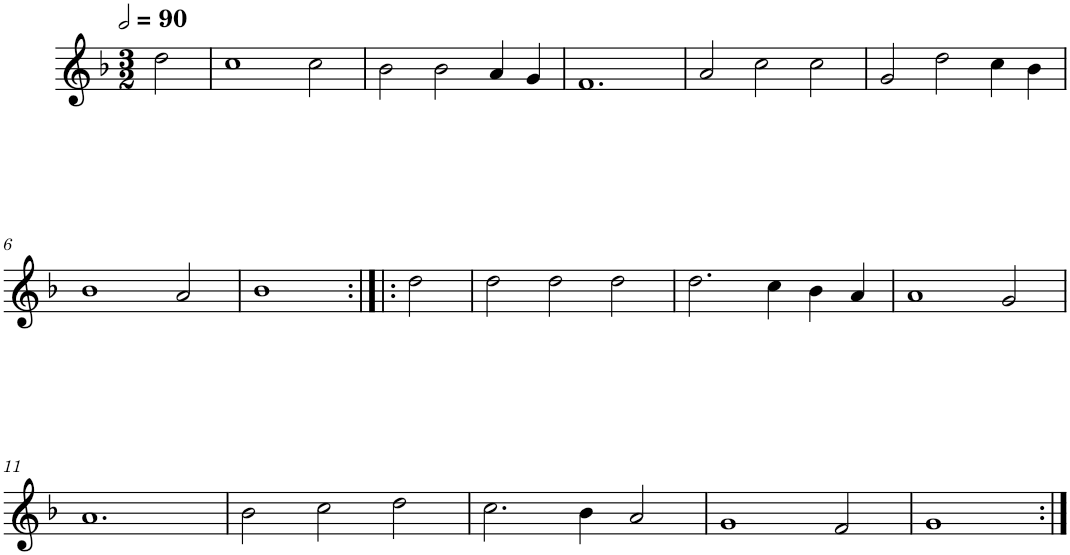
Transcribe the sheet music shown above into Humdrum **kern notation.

**kern
*part1
*staff1
*I"Quatre parties
*clefG2
*k[b-]
*M3/2
*MM180
=
2dd\
=1
1cc
2cc\
=2
2b-\
2b-\
4a/
4g/
=3
1.f
=4
2a/
2cc\
2cc\
=5
2g/
2dd\
4cc\
4b-\
!!LO:LB:g=z
=6
1b-
2a/
=7
1b-
2dd\
=8
2dd\
2dd\
2dd\
=9
2.dd\
4cc\
4b-\
4a/
=10
1a
2g/
!!LO:LB:g=z
=11
1.a
=12
2b-\
2cc\
2dd\
=13
2.cc\
4b-\
2a/
=14
1g
2f/
=15
1g
=:|!
*-
